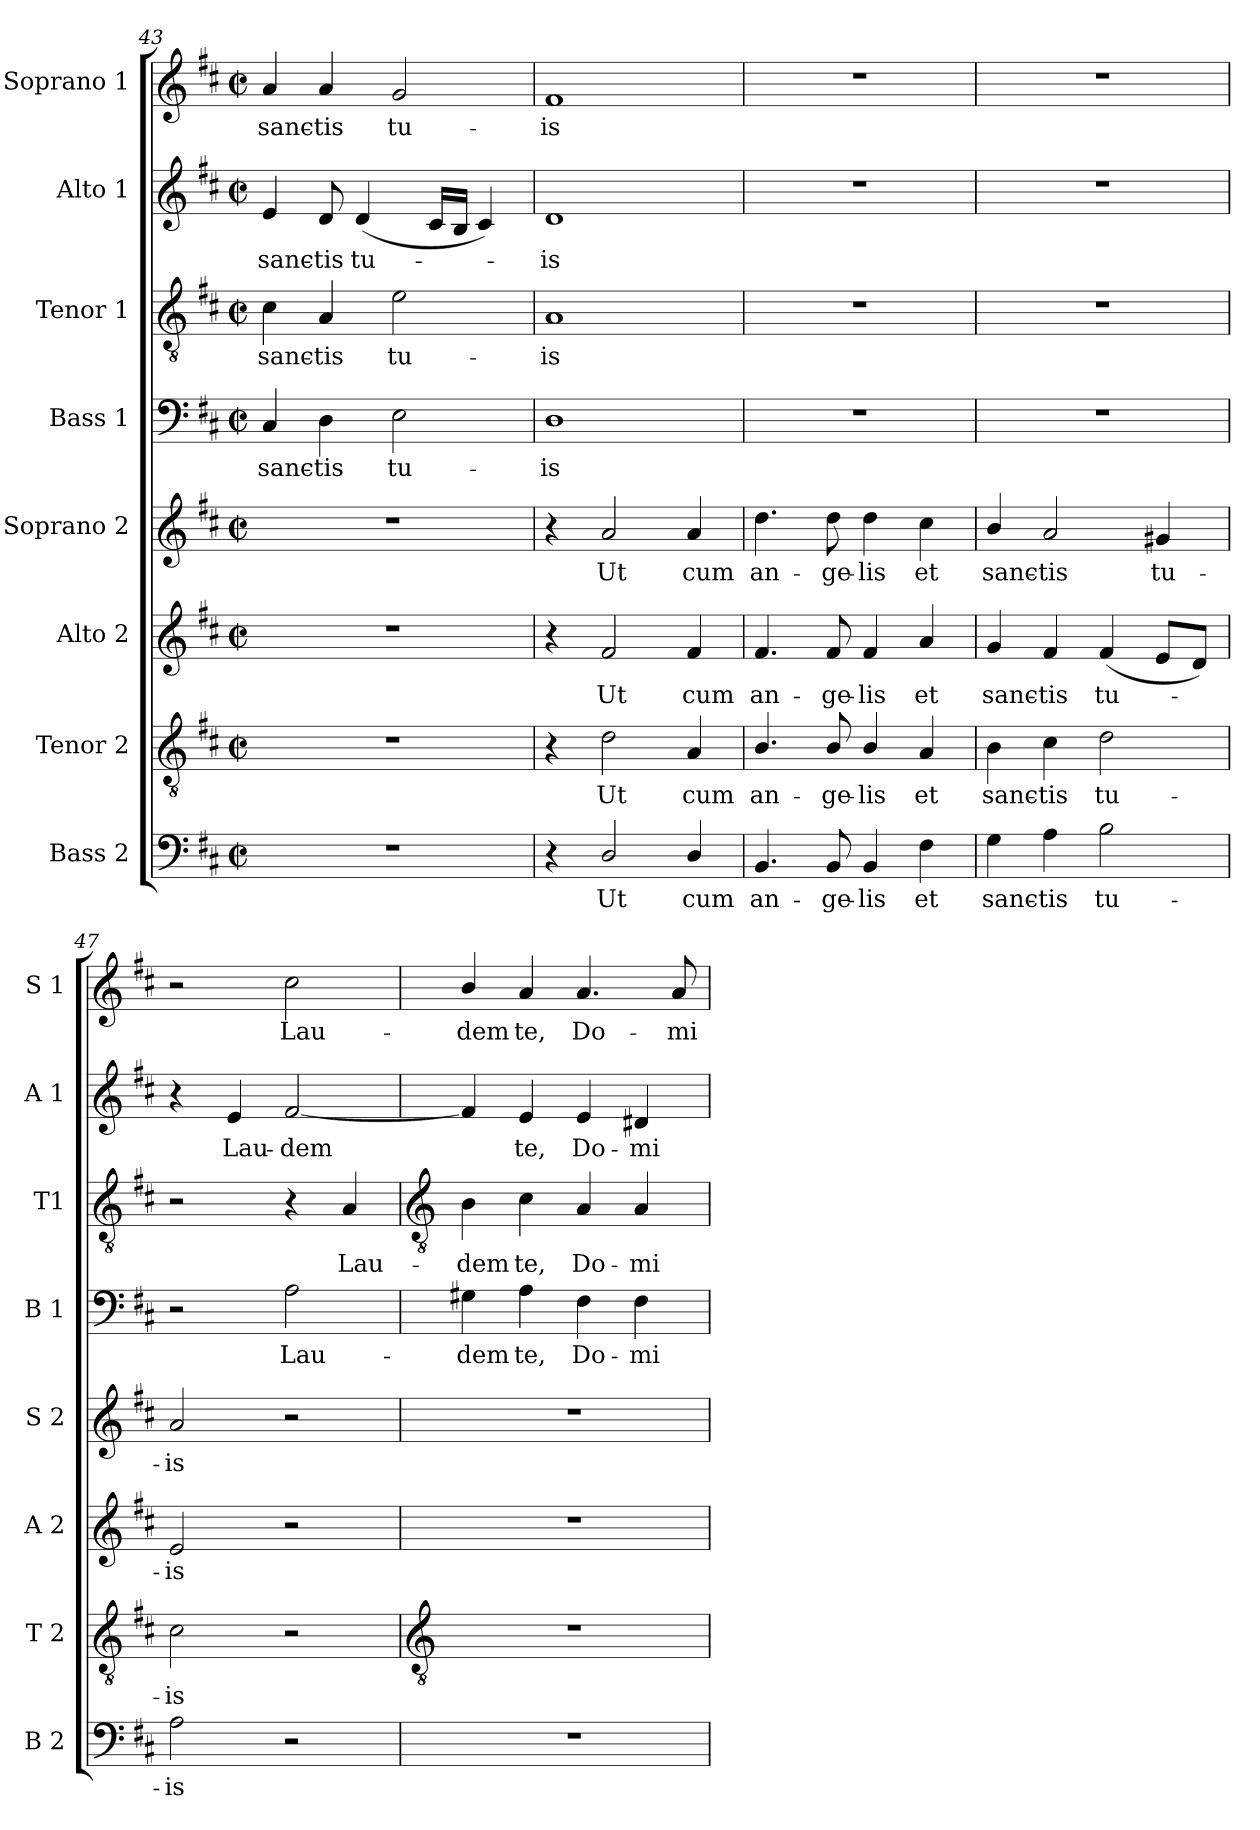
**kern	**text	**kern	**text	**kern	**text	**kern	**text	**kern	**text	**kern	**text	**kern	**text	**kern	**text
*part8	*part8	*part7	*part7	*part6	*part6	*part5	*part5	*part4	*part4	*part3	*part3	*part2	*part2	*part1	*part1
*staff8	*staff8	*staff7	*staff7	*staff6	*staff6	*staff5	*staff5	*staff4	*staff4	*staff3	*staff3	*staff2	*staff2	*staff1	*staff1
*I"Bass 2	*	*I"Tenor 2	*	*I"Alto 2	*	*I"Soprano 2	*	*I"Bass 1	*	*I"Tenor 1	*	*I"Alto  1	*	*I"Soprano 1	*
*I'B 2	*	*I'T 2	*	*I'A 2	*	*I'S 2	*	*I'B 1	*	*I'T1	*	*I'A 1	*	*I'S 1	*
*clefF4	*	*clefGv2	*	*clefG2	*	*clefG2	*	*clefF4	*	*clefGv2	*	*clefG2	*	*clefG2	*
*k[f#c#]	*	*k[f#c#]	*	*k[f#c#]	*	*k[f#c#]	*	*k[f#c#]	*	*k[f#c#]	*	*k[f#c#]	*	*k[f#c#]	*
*D:	*	*D:	*	*D:	*	*D:	*	*D:	*	*D:	*	*D:	*	*D:	*
*M2/2	*	*M2/2	*	*M2/2	*	*M2/2	*	*M2/2	*	*M2/2	*	*M2/2	*	*M2/2	*
*met(c|)	*	*met(c|)	*	*met(c|)	*	*met(c|)	*	*met(c|)	*	*met(c|)	*	*met(c|)	*	*met(c|)	*
=43	=43	=43	=43	=43	=43	=43	=43	=43	=43	=43	=43	=43	=43	=43	=43
!	!	!	!	!	!	!	!	!	!LO:LY:b	!	!LO:LY:b	!	!LO:LY:b	!	!LO:LY:b
1r	.	1r	.	1r	.	1r	.	4C#	sanc-	4c#	sanc-	4e	sanc-	4a	sanc-
!	!	!	!	!	!	!	!	!	!LO:LY:b	!	!LO:LY:b	!	!LO:LY:b	!	!LO:LY:b
.	.	.	.	.	.	.	.	4D	-tis	4A	-tis	8d	-tis	4a	-tis
!	!	!	!	!	!	!	!	!	!	!	!	!	!LO:LY:b	!	!
.	.	.	.	.	.	.	.	.	.	.	.	(<4d	tu-	.	.
!	!	!	!	!	!	!	!	!	!LO:LY:b	!	!LO:LY:b	!	!	!	!LO:LY:b
.	.	.	.	.	.	.	.	2E	tu-	2e	tu-	.	.	2g	tu-
.	.	.	.	.	.	.	.	.	.	.	.	16c#LL	.	.	.
.	.	.	.	.	.	.	.	.	.	.	.	16BJJ	.	.	.
.	.	.	.	.	.	.	.	.	.	.	.	4c#)	.	.	.
=44	=44	=44	=44	=44	=44	=44	=44	=44	=44	=44	=44	=44	=44	=44	=44
!	!	!	!	!	!	!	!	!	!LO:LY:b	!	!LO:LY:b	!	!LO:LY:b	!	!LO:LY:b
4r	.	4r	.	4r	.	4r	.	1D	-is	1A	-is	1d	is	1f#	-is
!	!LO:LY:b	!	!LO:LY:b	!	!LO:LY:b	!	!LO:LY:b	!	!	!	!	!	!	!	!
2D/	Ut	2d	Ut	2f#	Ut	2a	Ut	.	.	.	.	.	.	.	.
!	!LO:LY:b	!	!LO:LY:b	!	!LO:LY:b	!	!LO:LY:b	!	!	!	!	!	!	!	!
4D/	cum	4A	cum	4f#	cum	4a	cum	.	.	.	.	.	.	.	.
=45	=45	=45	=45	=45	=45	=45	=45	=45	=45	=45	=45	=45	=45	=45	=45
!	!LO:LY:b	!	!LO:LY:b	!	!LO:LY:b	!	!LO:LY:b	!	!	!	!	!	!	!	!
4.BB	an-	4.B/	an-	4.f#	an-	4.dd	an-	1r	.	1r	.	1r	.	1r	.
!	!LO:LY:b	!	!LO:LY:b	!	!LO:LY:b	!	!LO:LY:b	!	!	!	!	!	!	!	!
8BB	-ge-	8B/	-ge-	8f#	-ge-	8dd	-ge-	.	.	.	.	.	.	.	.
!	!LO:LY:b	!	!LO:LY:b	!	!LO:LY:b	!	!LO:LY:b	!	!	!	!	!	!	!	!
4BB	-lis	4B/	-lis	4f#	-lis	4dd	-lis	.	.	.	.	.	.	.	.
!	!LO:LY:b	!	!LO:LY:b	!	!LO:LY:b	!	!LO:LY:b	!	!	!	!	!	!	!	!
4F#	et	4A	et	4a	et	4cc#	et	.	.	.	.	.	.	.	.
=46	=46	=46	=46	=46	=46	=46	=46	=46	=46	=46	=46	=46	=46	=46	=46
!	!LO:LY:b	!	!LO:LY:b	!	!LO:LY:b	!	!LO:LY:b	!	!	!	!	!	!	!	!
4G	sanc-	4B	sanc-	4g	sanc-	4b/	sanc-	1r	.	1r	.	1r	.	1r	.
!	!LO:LY:b	!	!LO:LY:b	!	!LO:LY:b	!	!LO:LY:b	!	!	!	!	!	!	!	!
4A	-tis	4c#	-tis	4f#	-tis	2a	-tis	.	.	.	.	.	.	.	.
!	!LO:LY:b	!	!LO:LY:b	!	!LO:LY:b	!	!	!	!	!	!	!	!	!	!
2B	tu-	2d	tu-	(<4f#	tu-	.	.	.	.	.	.	.	.	.	.
!	!	!	!	!	!	!	!LO:LY:b	!	!	!	!	!	!	!	!
.	.	.	.	8eL	.	4g#X	tu-	.	.	.	.	.	.	.	.
.	.	.	.	8dJ)	.	.	.	.	.	.	.	.	.	.	.
=47	=47	=47	=47	=47	=47	=47	=47	=47	=47	=47	=47	=47	=47	=47	=47
!	!LO:LY:b	!	!LO:LY:b	!	!LO:LY:b	!	!LO:LY:b	!	!	!	!	!	!	!	!
2A	-is	2c#	-is	2e	is	2a	-is	2r	.	2r	.	4r	.	2r	.
!	!	!	!	!	!	!	!	!	!	!	!	!	!LO:LY:b	!	!
.	.	.	.	.	.	.	.	.	.	.	.	4e	Lau-	.	.
!	!	!	!	!	!	!	!	!	!LO:LY:b	!	!	!	!LO:LY:b	!	!LO:LY:b
2r	.	2r	.	2r	.	2r	.	2A	Lau-	4r	.	[2f#	-dem	2cc#	Lau-
!	!	!	!	!	!	!	!	!	!	!	!LO:LY:b	!	!	!	!
.	.	.	.	.	.	.	.	.	.	4A	Lau-	.	.	.	.
!!LO:LB:g=z
=48	=48	=48	=48	=48	=48	=48	=48	=48	=48	=48	=48	=48	=48	=48	=48
*	*	*clefGv2	*	*	*	*	*	*	*	*clefGv2	*	*	*	*	*
!	!	!	!	!	!	!	!	!	!LO:LY:b	!	!LO:LY:b	!	!	!	!LO:LY:b
1r	.	1r	.	1r	.	1r	.	4G#X	-dem	4B	-dem	4f#]	.	4b/	-dem
!	!	!	!	!	!	!	!	!	!LO:LY:b	!	!LO:LY:b	!	!LO:LY:b	!	!LO:LY:b
.	.	.	.	.	.	.	.	4A	te,	4c#	te,	4e	te,	4a	te,
!	!	!	!	!	!	!	!	!	!LO:LY:b	!	!LO:LY:b	!	!LO:LY:b	!	!LO:LY:b
.	.	.	.	.	.	.	.	4F#	Do-	4A	Do-	4e	Do-	4.a	Do-
!	!	!	!	!	!	!	!	!	!LO:LY:b	!	!LO:LY:b	!	!LO:LY:b	!	!
.	.	.	.	.	.	.	.	4F#	-mi-	4A	-mi-	4d#X	-mi-	.	.
!	!	!	!	!	!	!	!	!	!	!	!	!	!	!	!LO:LY:b
.	.	.	.	.	.	.	.	.	.	.	.	.	.	8a	-mi-
=	=	=	=	=	=	=	=	=	=	=	=	=	=	=	=
*-	*-	*-	*-	*-	*-	*-	*-	*-	*-	*-	*-	*-	*-	*-	*-
